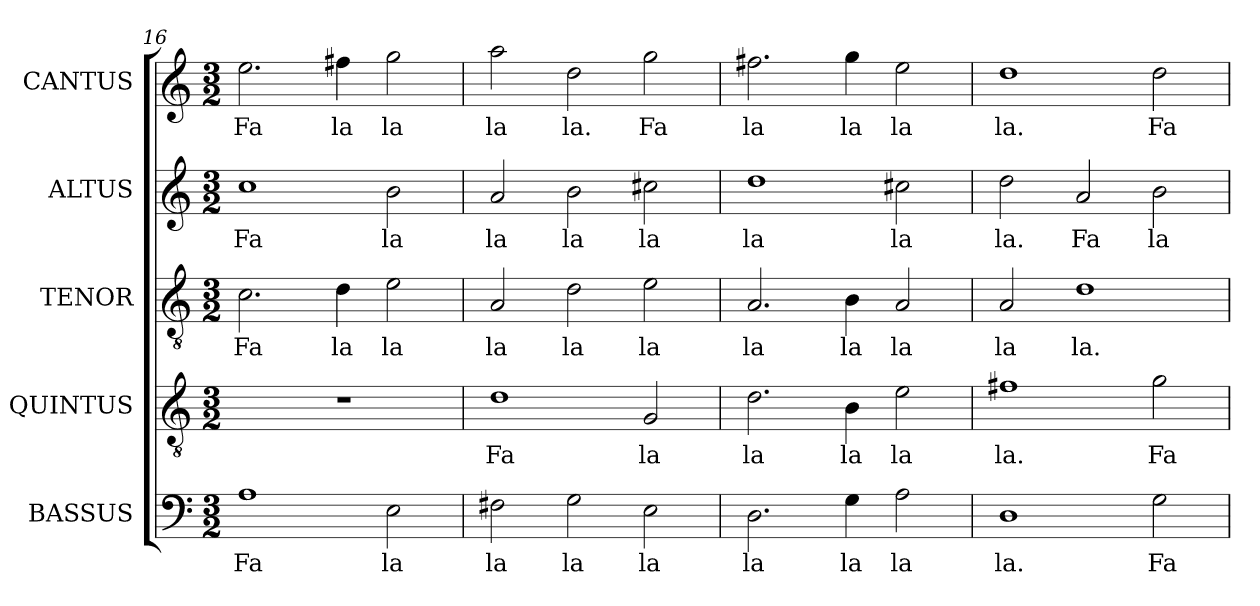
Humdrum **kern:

**kern	**text	**kern	**text	**kern	**text	**kern	**text	**kern	**text
*part5	*part5	*part4	*part4	*part3	*part3	*part2	*part2	*part1	*part1
*staff5	*staff5	*staff4	*staff4	*staff3	*staff3	*staff2	*staff2	*staff1	*staff1
*I"BASSUS	*	*I"QUINTUS	*	*I"TENOR	*	*I"ALTUS	*	*I"CANTUS	*
*I'B	*	*I'T	*	*	*	*	*	*I'S	*
*clefF4	*	*clefGv2	*	*clefGv2	*	*clefG2	*	*clefG2	*
*	*	*ITrd7c12	*	*ITrd7c12	*	*	*	*	*
*k[]	*	*k[]	*	*k[]	*	*k[]	*	*k[]	*
*C:	*	*C:	*	*C:	*	*C:	*	*C:	*
*M3/2	*	*M3/2	*	*M3/2	*	*M3/2	*	*M3/2	*
=16	=16	=16	=16	=16	=16	=16	=16	=16	=16
!	!LO:LY:b:color=#000000	!LO:N:vis=1	!	!	!	!	!	!	!
!	!	!	!	!	!LO:LY:b:color=#000000	!	!	!	!
!	!	!	!	!	!	!	!LO:LY:b:color=#000000	!	!
!	!	!	!	!	!	!	!	!	!LO:LY:b:color=#000000
1Ai	Fa	1.r	.	2.Ci\	Fa	1cci	Fa	2.eei\	Fa
!	!	!	!	!	!LO:LY:b:color=#000000	!	!	!	!
!	!	!	!	!	!	!	!	!	!LO:LY:b:color=#000000
.	.	.	.	4Di\	la	.	.	4ff#Xi\	la
!	!LO:LY:b:color=#000000	!	!	!	!	!	!	!	!
!	!	!	!	!	!LO:LY:b:color=#000000	!	!	!	!
!	!	!	!	!	!	!	!LO:LY:b:color=#000000	!	!
!	!	!	!	!	!	!	!	!	!LO:LY:b:color=#000000
2Ei\	la	.	.	2Ei\	la	2bi\	la	2ggi\	la
!!LO:LB:g=z
=17	=17	=17	=17	=17	=17	=17	=17	=17	=17
!	!LO:LY:b:color=#000000	!	!	!	!	!	!	!	!
!	!	!	!LO:LY:b:color=#000000	!	!	!	!	!	!
!	!	!	!	!	!LO:LY:b:color=#000000	!	!	!	!
!	!	!	!	!	!	!	!LO:LY:b:color=#000000	!	!
!	!	!	!	!	!	!	!	!	!LO:LY:b:color=#000000
2F#Xi\	la	1Di	Fa	2AAi/	la	2ai/	la	2aai\	la
!	!LO:LY:b:color=#000000	!	!	!	!	!	!	!	!
!	!	!	!	!	!LO:LY:b:color=#000000	!	!	!	!
!	!	!	!	!	!	!	!LO:LY:b:color=#000000	!	!
!	!	!	!	!	!	!	!	!	!LO:LY:b:color=#000000
2Gi\	la	.	.	2Di\	la	2bi\	la	2ddi\	la.
!	!LO:LY:b:color=#000000	!	!	!	!	!	!	!	!
!	!	!	!LO:LY:b:color=#000000	!	!	!	!	!	!
!	!	!	!	!	!LO:LY:b:color=#000000	!	!	!	!
!	!	!	!	!	!	!	!LO:LY:b:color=#000000	!	!
!	!	!	!	!	!	!	!	!	!LO:LY:b:color=#000000
2Ei\	la	2GGi/	la	2Ei\	la	2cc#Xi\	la	2ggi\	Fa
=18	=18	=18	=18	=18	=18	=18	=18	=18	=18
!	!LO:LY:b:color=#000000	!	!	!	!	!	!	!	!
!	!	!	!LO:LY:b:color=#000000	!	!	!	!	!	!
!	!	!	!	!	!LO:LY:b:color=#000000	!	!	!	!
!	!	!	!	!	!	!	!LO:LY:b:color=#000000	!	!
!	!	!	!	!	!	!	!	!	!LO:LY:b:color=#000000
2.Di\	la	2.Di\	la	2.AAi/	la	1ddi	la	2.ff#Xi\	la
!	!LO:LY:b:color=#000000	!	!	!	!	!	!	!	!
!	!	!	!LO:LY:b:color=#000000	!	!	!	!	!	!
!	!	!	!	!	!LO:LY:b:color=#000000	!	!	!	!
!	!	!	!	!	!	!	!	!	!LO:LY:b:color=#000000
4Gi\	la	4BBi\	la	4BBi\	la	.	.	4ggi\	la
!	!LO:LY:b:color=#000000	!	!	!	!	!	!	!	!
!	!	!	!LO:LY:b:color=#000000	!	!	!	!	!	!
!	!	!	!	!	!LO:LY:b:color=#000000	!	!	!	!
!	!	!	!	!	!	!	!LO:LY:b:color=#000000	!	!
!	!	!	!	!	!	!	!	!	!LO:LY:b:color=#000000
2Ai\	la	2Ei\	la	2AAi/	la	2cc#Xi\	la	2eei\	la
=19	=19	=19	=19	=19	=19	=19	=19	=19	=19
!	!LO:LY:b:color=#000000	!	!	!	!	!	!	!	!
!	!	!	!LO:LY:b:color=#000000	!	!	!	!	!	!
!	!	!	!	!	!LO:LY:b:color=#000000	!	!	!	!
!	!	!	!	!	!	!	!LO:LY:b:color=#000000	!	!
!	!	!	!	!	!	!	!	!	!LO:LY:b:color=#000000
1Di	la.	1F#Xi	la.	2AAi/	la	2ddi\	la.	1ddi	la.
!	!	!	!	!	!LO:LY:b:color=#000000	!	!	!	!
!	!	!	!	!	!	!	!LO:LY:b:color=#000000	!	!
.	.	.	.	1Di	la.	2ai/	Fa	.	.
!	!LO:LY:b:color=#000000	!	!	!	!	!	!	!	!
!	!	!	!LO:LY:b:color=#000000	!	!	!	!	!	!
!	!	!	!	!	!	!	!LO:LY:b:color=#000000	!	!
!	!	!	!	!	!	!	!	!	!LO:LY:b:color=#000000
2Gi\	Fa	2Gi\	Fa	.	.	2bi\	la	2ddi\	Fa
=	=	=	=	=	=	=	=	=	=
*-	*-	*-	*-	*-	*-	*-	*-	*-	*-
